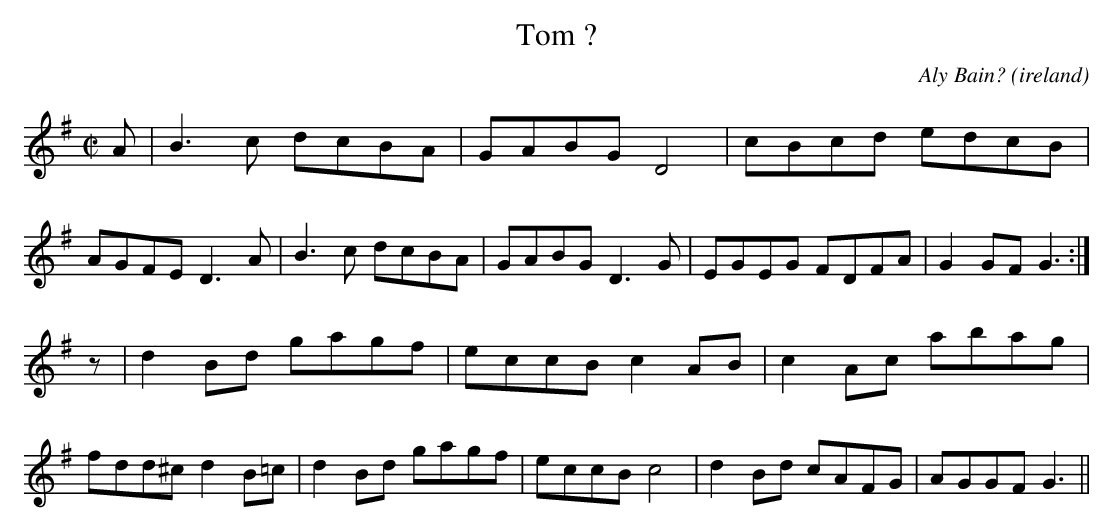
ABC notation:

X:1
T:Tom ?
O:ireland
C:Aly Bain?
M:C|
K:G
A|B3c dcBA|GABG D4|cBcd edcB|AGFE D3A|\
B3c dcBA|GABG D3G|EGEG FDFA|G2GF G3:|
z|d2Bd gagf|eccB c2AB|c2Ac abag|fdd^c d2B=c|\
d2Bd gagf|eccB c4|d2Bd cAFG|AGGF G3||
